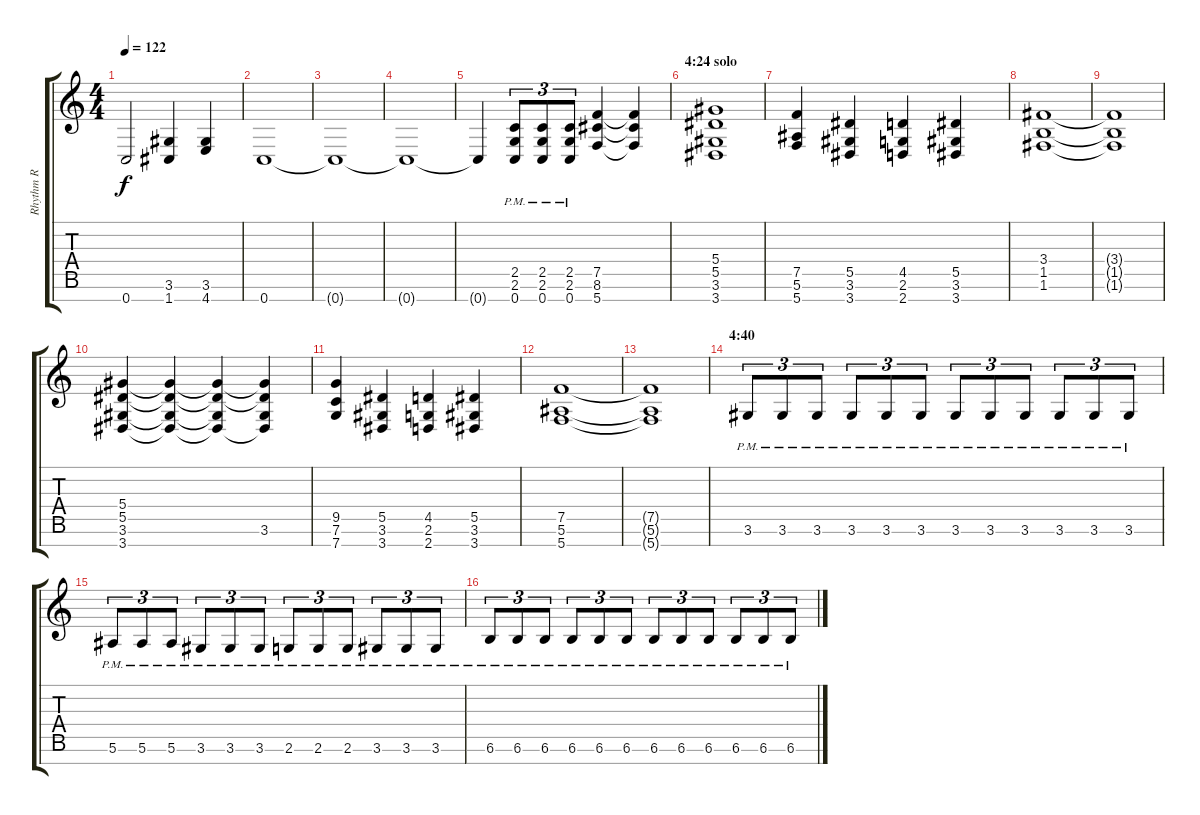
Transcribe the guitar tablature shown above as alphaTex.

\track ("Rhythm R" "Rhythm R") {instrument distortionguitar}
\staff {score tabs}
\tuning (F4 C4 Ab3 Eb3 Bb2 F2 C2) {hide}
\ts (4 4)
\tempo 122
\clef g2
\ks c
0.7{t}.2{dy f} (3.6 1.7).4 (3.6 4.7).4 |
0.7.1 |
0.7{t}.1 |
0.7{t}.1 |
0.7{t}.4 (2.5{pm} 2.6{pm} 0.7{pm}).8{tu (3 2)} (2.5{pm} 2.6{pm} 0.7{pm}).8{tu (3 2)} (2.5{pm} 2.6{pm} 0.7{pm}).8{tu (3 2)} (7.5 8.6 5.7).4 (7.5{t} 8.6{t} 5.7{t}).4 |
\section ("" "4:24 solo")
(5.4 5.5 3.6 3.7).1 |
(7.5 5.6 5.7).4 (5.5 3.6 3.7).4 (4.5 2.6 2.7).4 (5.5 3.6 3.7).4 |
(3.4 1.5 1.6).1 |
(3.4{t} 1.5{t} 1.6{t}).1 |
(5.4 5.5 3.6 3.7).4 (5.4{t} 5.5{t} 3.6{t} 3.7{t}).4 (5.4{t} 5.5{t} 3.6{t} 3.7{t}).4 (5.4{t} 5.5{t} 3.6 3.7{t}).4 |
(9.5 7.6 7.7).4 (5.5 3.6 3.7).4 (4.5 2.6 2.7).4 (5.5 3.6 3.7).4 |
(7.5 5.6 5.7).1 |
(7.5{t} 5.6{t} 5.7{t}).1 |
\section ("" "4:40")
3.6{pm}.8{tu (3 2)} 3.6{pm}.8{tu (3 2)} 3.6{pm}.8{tu (3 2)} 3.6{pm}.8{tu (3 2)} 3.6{pm}.8{tu (3 2)} 3.6{pm}.8{tu (3 2)} 3.6{pm}.8{tu (3 2)} 3.6{pm}.8{tu (3 2)} 3.6{pm}.8{tu (3 2)} 3.6{pm}.8{tu (3 2)} 3.6{pm}.8{tu (3 2)} 3.6{pm}.8{tu (3 2)} |
5.6{pm}.8{tu (3 2)} 5.6{pm}.8{tu (3 2)} 5.6{pm}.8{tu (3 2)} 3.6{pm}.8{tu (3 2)} 3.6{pm}.8{tu (3 2)} 3.6{pm}.8{tu (3 2)} 2.6{pm}.8{tu (3 2)} 2.6{pm}.8{tu (3 2)} 2.6{pm}.8{tu (3 2)} 3.6{pm}.8{tu (3 2)} 3.6{pm}.8{tu (3 2)} 3.6{pm}.8{tu (3 2)} |
6.6{pm}.8{tu (3 2)} 6.6{pm}.8{tu (3 2)} 6.6{pm}.8{tu (3 2)} 6.6{pm}.8{tu (3 2)} 6.6{pm}.8{tu (3 2)} 6.6{pm}.8{tu (3 2)} 6.6{pm}.8{tu (3 2)} 6.6{pm}.8{tu (3 2)} 6.6{pm}.8{tu (3 2)} 6.6{pm}.8{tu (3 2)} 6.6{pm}.8{tu (3 2)} 6.6{pm}.8{tu (3 2)}
